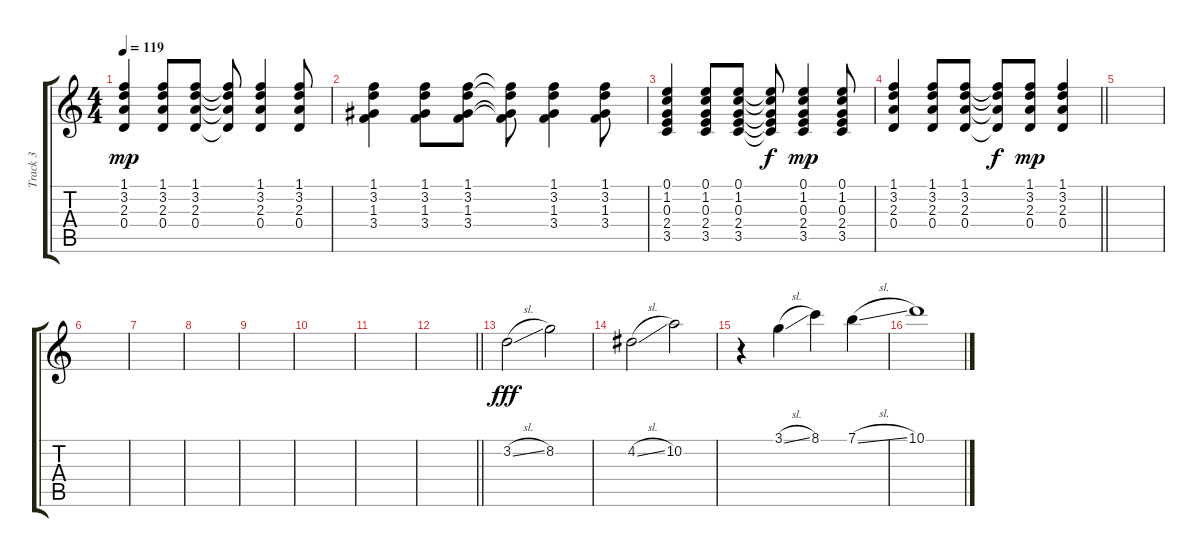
\track ("Track 3" "Track 3") {instrument electricguitarjazz}
\staff {score tabs}
\tuning (E4 B3 G3 D3 A2 E2) {hide}
\ts (4 4)
\tempo 119
\clef g2
\ks c
(1.1 3.2 2.3 0.4).4{dy mp} (1.1 3.2 2.3 0.4).8 (1.1 3.2 2.3 0.4).8 (1.1{t} 3.2{t} 2.3{t} 0.4{t}).8 (1.1 3.2 2.3 0.4).4 (1.1 3.2 2.3 0.4).8 |
(1.1 3.2 1.3 3.4).4 (1.1 3.2 1.3 3.4).8 (1.1 3.2 1.3 3.4).8 (1.1{t} 3.2{t} 1.3{t} 3.4{t}).8 (1.1 3.2 1.3 3.4).4 (1.1 3.2 1.3 3.4).8 |
(0.1 1.2 0.3 2.4 3.5).4 (0.1 1.2 0.3 2.4 3.5).8 (0.1 1.2 0.3 2.4 3.5).8 (0.1{t} 1.2{t} 0.3{t} 2.4{t} 3.5{t}).8{dy f} (0.1 1.2 0.3 2.4 3.5).4{dy mp} (0.1 1.2 0.3 2.4 3.5).8 |
\barLineRight lightlight
(1.1 3.2 2.3 0.4).4 (1.1 3.2 2.3 0.4).8 (1.1 3.2 2.3 0.4).8 (1.1{t} 3.2{t} 2.3{t} 0.4{t}).8{dy f} (1.1 3.2 2.3 0.4).8{dy mp} (1.1 3.2 2.3 0.4).4 |
|
|
|
|
|
|
|
\barLineRight lightlight
|
3.2{sl}.2{dy fff volume 6} 8.2.2 |
4.2{sl}.2 10.2.2 |
r.4 3.1{sl}.4 8.1.4 7.1{sl}.4 |
10.1.1
